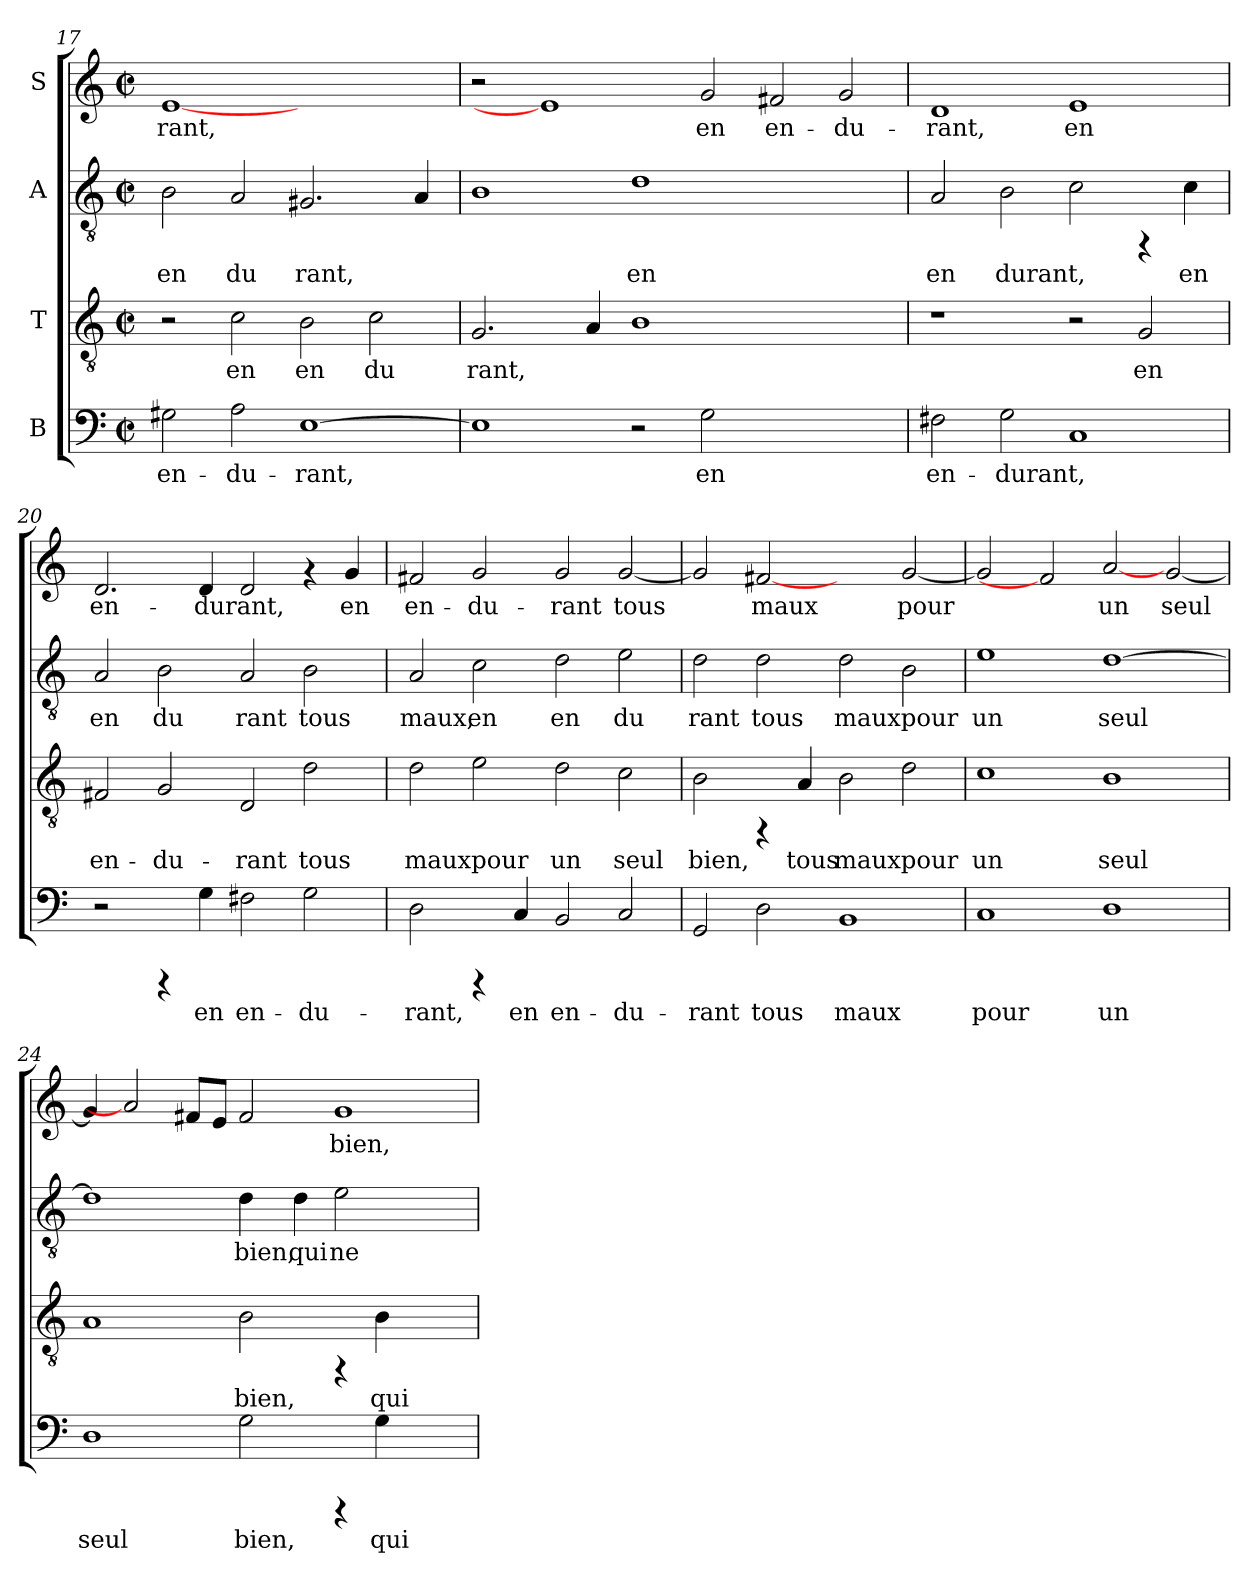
**kern	**text	**kern	**text	**kern	**text	**kern	**text
*part4	*part4	*part3	*part3	*part2	*part2	*part1	*part1
*staff4	*staff4	*staff3	*staff3	*staff2	*staff2	*staff1	*staff1
*I"B	*	*I"T	*	*I"A	*	*I"S	*
*clefF4	*	*clefGv2	*	*clefGv2	*	*clefG2	*
*k[]	*	*k[]	*	*k[]	*	*k[]	*
*C:	*	*C:	*	*C:	*	*C:	*
*M2/2	*	*M2/2	*	*M2/2	*	*M2/2	*
*met(c|)	*	*met(c|)	*	*met(c|)	*	*met(c|)	*
=17	=17	=17	=17	=17	=17	=17	=17
!	!LO:LY:b:cj	!	!	!	!LO:LY:b:cj	!	!LO:LY:b:cj
2G#X\	en-	2r	.	2B\	en	[1e	-rant,
!	!LO:LY:b:cj	!	!LO:LY:b:cj	!	!LO:LY:b:cj	!	!
2A\	-du-	2c\	en	2A/	du	.	.
!	!LO:LY:b:cj	!	!LO:LY:b:cj	!	!LO:LY:b:cj	!	!
[>1E	-rant,	2B\	en	2.G#X/	rant,	1ryy	.
!	!	!	!LO:LY:b:cj	!	!	!	!
.	.	2c\	du	.	.	.	.
!	!	!	!	!	!LO:LY:b:cj	!	!
.	.	.	.	4A/	.	.	.
=18	=18	=18	=18	=18	=18	=18	=18
!	!LO:LY:b:cj	!	!LO:LY:b:cj	!	!LO:LY:b:cj	!	!
1E]	.	2.G/	rant,	1B	.	2r	.
.	.	.	.	.	.	1e]	.
!	!	!	!LO:LY:b:cj	!	!	!	!
.	.	4A/	.	.	.	.	.
!	!	!	!LO:LY:b:cj	!	!LO:LY:b:cj	!	!
2r	.	1B	.	1d	en	.	.
!	!LO:LY:b:cj	!	!	!	!	!	!LO:LY:b:cj
2G\	en	.	.	.	.	2g/	en
!	!	!	!	!	!	!	!LO:LY:b:cj
1ryy	.	1ryy	.	1ryy	.	2f#X/	en-
!	!	!	!	!	!	!	!LO:LY:b:cj
.	.	.	.	.	.	2g/	-du-
!!LO:LB:g=z
=19	=19	=19	=19	=19	=19	=19	=19
!	!LO:LY:b:cj	!	!	!	!LO:LY:b:cj	!	!LO:LY:b:cj
2F#X\	en-	1r	.	2A/	en	1d	-rant,
!	!LO:LY:b:cj	!	!	!	!LO:LY:b:cj	!	!
2G\	-durant,	.	.	2B\	durant,	.	.
!	!LO:LY:b:cj	!	!	!	!LO:LY:b:cj	!	!LO:LY:b:cj
1C	.	2r	.	2c\	.	1e	en
!	!	!	!LO:LY:b:cj	!	!	!	!
.	.	2G/	en	4rFF	.	.	.
!	!	!	!	!	!LO:LY:b:cj	!	!
.	.	.	.	4c\	en	.	.
=20	=20	=20	=20	=20	=20	=20	=20
!	!	!	!LO:LY:b:cj	!	!LO:LY:b:cj	!	!LO:LY:b:cj
2r	.	2F#X/	en-	2A/	en	2.d/	en-
!	!	!	!LO:LY:b:cj	!	!LO:LY:b:cj	!	!
4rCCC	.	2G/	-du-	2B\	du	.	.
!	!LO:LY:b:cj	!	!	!	!	!	!LO:LY:b:cj
4G\	en	.	.	.	.	4d/	-durant,
!	!LO:LY:b:cj	!	!LO:LY:b:cj	!	!LO:LY:b:cj	!	!LO:LY:b:cj
2F#X\	en-	2D/	-rant	2A/	rant	2d/	.
!	!LO:LY:b:cj	!	!LO:LY:b:cj	!	!LO:LY:b:cj	!	!
2G\	-du-	2d\	tous	2B\	tous	4rf	.
!	!	!	!	!	!	!	!LO:LY:b:cj
.	.	.	.	.	.	4g/	en
=21	=21	=21	=21	=21	=21	=21	=21
!	!LO:LY:b:cj	!	!LO:LY:b:cj	!	!LO:LY:b:cj	!	!LO:LY:b:cj
2D\	-rant,	2d\	mauxpour	2A/	maux,	2f#X/	en-
!	!	!	!LO:LY:b:cj	!	!LO:LY:b:cj	!	!LO:LY:b:cj
4rCCC	.	2e\	.	2c\	en	2g/	-du-
!	!LO:LY:b:cj	!	!	!	!	!	!
4C/	en	.	.	.	.	.	.
!	!LO:LY:b:cj	!	!LO:LY:b:cj	!	!LO:LY:b:cj	!	!LO:LY:b:cj
2BB/	en-	2d\	un	2d\	en	2g/	-rant
!	!LO:LY:b:cj	!	!LO:LY:b:cj	!	!LO:LY:b:cj	!	!LO:LY:b:cj
2C/	-du-	2c\	seul	2e\	du	[<2g/	tous
=22	=22	=22	=22	=22	=22	=22	=22
!	!LO:LY:b:cj	!	!LO:LY:b:cj	!	!LO:LY:b:cj	!	!LO:LY:b:cj
2GG/	-rant	2B\	bien,	2d\	rant	2g/]	.
!	!LO:LY:b:cj	!	!	!	!LO:LY:b:cj	!	!LO:LY:b:cj
2D\	tous	4rFF	.	2d\	tous	[2f#X	maux
!	!	!	!LO:LY:b:cj	!	!	!	!
.	.	4A/	tous	.	.	.	.
!	!LO:LY:b:cj	!	!LO:LY:b:cj	!	!LO:LY:b:cj	!	!
1BB	maux	2B\	mauxpour	2d\	mauxpour	2ryy	.
!	!	!	!LO:LY:b:cj	!	!LO:LY:b:cj	!	!LO:LY:b:cj
.	.	2d\	.	2B\	.	[<2g/	pour
=23	=23	=23	=23	=23	=23	=23	=23
!	!LO:LY:b:cj	!	!LO:LY:b:cj	!	!LO:LY:b:cj	!	!LO:LY:b:cj
1C	pour	1c	un	1e	un	2g/]	.
.	.	.	.	.	.	2f#]	.
!	!LO:LY:b:cj	!	!LO:LY:b:cj	!	!LO:LY:b:cj	!	!LO:LY:b:cj
1D	un	1B	seul	[<1d	seul	[2a	un
!	!	!	!	!	!	!	!LO:LY:b:cj
.	.	.	.	.	.	[<2g/	seul
!!LO:PB:g=z
=24	=24	=24	=24	=24	=24	=24	=24
!	!LO:LY:b:cj	!	!LO:LY:b:cj	!	!LO:LY:b:cj	!	!LO:LY:b:cj
1D	seul	1A	.	1d]	.	4g/]	.
.	.	.	.	.	.	2a]	.
!	!	!	!	!	!	!	!LO:LY:b:cj
.	.	.	.	.	.	8f#/L	.
!	!	!	!	!	!	!	!LO:LY:b:cj
.	.	.	.	.	.	8e/J	.
!	!LO:LY:b:cj	!	!LO:LY:b:cj	!	!LO:LY:b:cj	!	!LO:LY:b:cj
2G\	bien,	2B\	bien,	4d\	bien,	2f#/	.
!	!	!	!	!	!LO:LY:b:cj	!	!
.	.	.	.	4d\	qui	.	.
!	!	!	!	!	!LO:LY:b:cj	!	!LO:LY:b:cj
4rCCC	.	4rFF	.	2e\	ne	1g	bien,
!	!LO:LY:b:cj	!	!LO:LY:b:cj	!	!	!	!
4G\	qui	4B\	qui	.	.	.	.
2ryy	.	2ryy	.	2ryy	.	.	.
=	=	=	=	=	=	=	=
*-	*-	*-	*-	*-	*-	*-	*-
